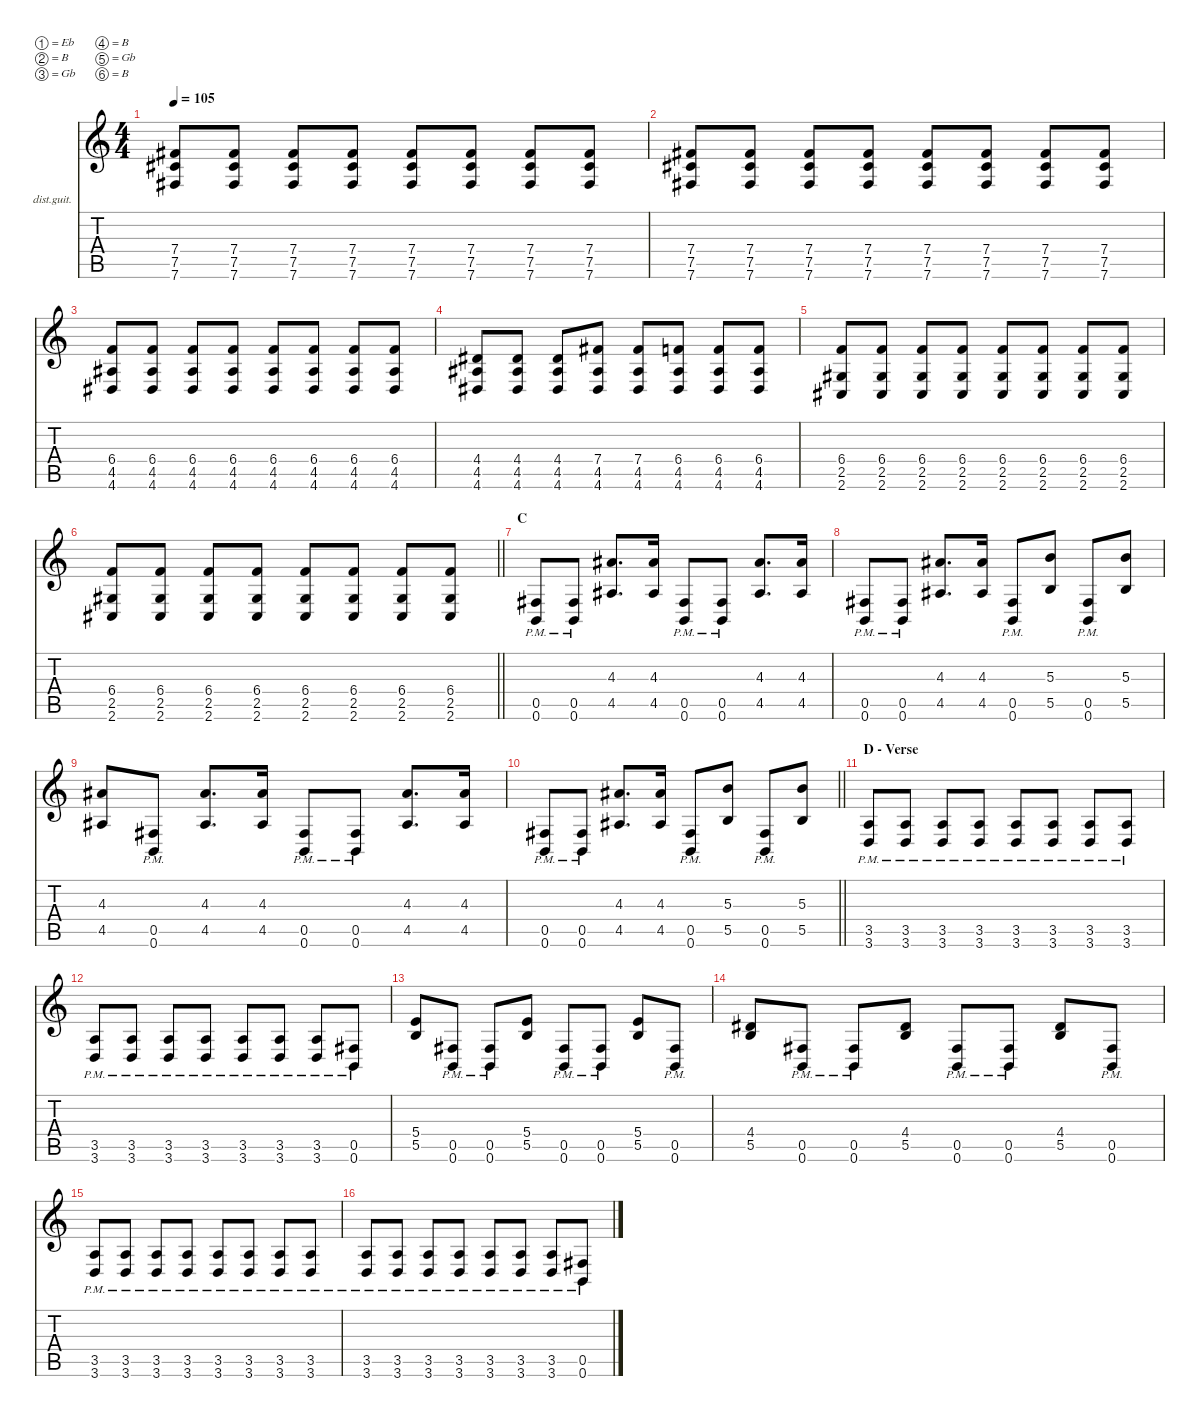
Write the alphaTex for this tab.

\defaultSystemsLayout 4
\hideDynamics
\bracketExtendMode nobrackets
\firstSystemTrackNameOrientation horizontal
\otherSystemsTrackNameOrientation horizontal
\track ("Guitar I" "dist.guit.") {instrument distortionguitar}
\staff {score tabs}
\tuning (Eb4 B3 Gb3 B2 Gb2 B1)
\ts (4 4)
\tempo 105
\clef g2
\ks c
(7.4{acc #} 7.5{acc #} 7.6{acc #}).8{dy f beam Up} (7.4{acc #} 7.5{acc #} 7.6{acc #}).8{beam Up} (7.4{acc #} 7.5{acc #} 7.6{acc #}).8{beam Up} (7.4{acc #} 7.5{acc #} 7.6{acc #}).8{beam Up} (7.4{acc #} 7.5{acc #} 7.6{acc #}).8{beam Up} (7.4{acc #} 7.5{acc #} 7.6{acc #}).8{beam Up} (7.4{acc #} 7.5{acc #} 7.6{acc #}).8{beam Up} (7.4{acc #} 7.5{acc #} 7.6{acc #}).8{beam Up} |
(7.4{acc #} 7.5{acc #} 7.6{acc #}).8{beam Up} (7.4{acc #} 7.5{acc #} 7.6{acc #}).8{beam Up} (7.4{acc #} 7.5{acc #} 7.6{acc #}).8{beam Up} (7.4{acc #} 7.5{acc #} 7.6{acc #}).8{beam Up} (7.4{acc #} 7.5{acc #} 7.6{acc #}).8{beam Up} (7.4{acc #} 7.5{acc #} 7.6{acc #}).8{beam Up} (7.4{acc #} 7.5{acc #} 7.6{acc #}).8{beam Up} (7.4{acc #} 7.5{acc #} 7.6{acc #}).8{beam Up} |
(6.4 4.5{acc #} 4.6{acc #}).8{beam Up} (6.4 4.5{acc #} 4.6{acc #}).8{beam Up} (6.4 4.5{acc #} 4.6{acc #}).8{beam Up} (6.4 4.5{acc #} 4.6{acc #}).8{beam Up} (6.4 4.5{acc #} 4.6{acc #}).8{beam Up} (6.4 4.5{acc #} 4.6{acc #}).8{beam Up} (6.4 4.5{acc #} 4.6{acc #}).8{beam Up} (6.4 4.5{acc #} 4.6{acc #}).8{beam Up} |
(4.4{acc #} 4.5{acc #} 4.6{acc #}).8{beam Up} (4.4{acc #} 4.5{acc #} 4.6{acc #}).8{beam Up} (4.4{acc #} 4.5{acc #} 4.6{acc #}).8{beam Up} (7.4{acc #} 4.5{acc #} 4.6{acc #}).8{beam Up} (7.4{acc #} 4.5{acc #} 4.6{acc #}).8{beam Up} (6.4 4.5{acc #} 4.6{acc #}).8{beam Up} (6.4 4.5{acc #} 4.6{acc #}).8{beam Up} (6.4 4.5{acc #} 4.6{acc #}).8{beam Up} |
(6.4 2.5{acc #} 2.6{acc #}).8{beam Up} (6.4 2.5{acc #} 2.6{acc #}).8{beam Up} (6.4 2.5{acc #} 2.6{acc #}).8{beam Up} (6.4 2.5{acc #} 2.6{acc #}).8{beam Up} (6.4 2.5{acc #} 2.6{acc #}).8{beam Up} (6.4 2.5{acc #} 2.6{acc #}).8{beam Up} (6.4 2.5{acc #} 2.6{acc #}).8{beam Up} (6.4 2.5{acc #} 2.6{acc #}).8{beam Up} |
\barLineRight lightlight
(6.4 2.5{acc #} 2.6{acc #}).8{beam Up} (6.4 2.5{acc #} 2.6{acc #}).8{beam Up} (6.4 2.5{acc #} 2.6{acc #}).8{beam Up} (6.4 2.5{acc #} 2.6{acc #}).8{beam Up} (6.4 2.5{acc #} 2.6{acc #}).8{beam Up} (6.4 2.5{acc #} 2.6{acc #}).8{beam Up} (6.4 2.5{acc #} 2.6{acc #}).8{beam Up} (6.4 2.5{acc #} 2.6{acc #}).8{beam Up} |
\section ("" "C")
(0.5{pm acc #} 0.6{pm}).8{beam Up} (0.5{pm acc #} 0.6{pm}).8{beam Up} (4.3{acc #} 4.5{acc #}).8{d beam Up} (4.3{acc #} 4.5{acc #}).16{beam Up} (0.5{pm acc #} 0.6{pm}).8{beam Up} (0.5{pm acc #} 0.6{pm}).8{beam Up} (4.3{acc #} 4.5{acc #}).8{d beam Up} (4.3{acc #} 4.5{acc #}).16{beam Up} |
(0.5{pm acc #} 0.6{pm}).8{beam Up} (0.5{pm acc #} 0.6{pm}).8{beam Up} (4.3{acc #} 4.5{acc #}).8{d beam Up} (4.3{acc #} 4.5{acc #}).16{beam Up} (0.5{pm acc #} 0.6{pm}).8{beam Up} (5.3 5.5).8{beam Up} (0.5{pm acc #} 0.6{pm}).8{beam Up} (5.3 5.5).8{beam Up} |
(4.3{acc #} 4.5{acc #}).8{beam Up} (0.5{pm acc #} 0.6{pm}).8{beam Up} (4.3{acc #} 4.5{acc #}).8{d beam Up} (4.3{acc #} 4.5{acc #}).16{beam Up} (0.5{pm acc #} 0.6{pm}).8{beam Up} (0.5{pm acc #} 0.6{pm}).8{beam Up} (4.3{acc #} 4.5{acc #}).8{d beam Up} (4.3{acc #} 4.5{acc #}).16{beam Up} |
\barLineRight lightlight
(0.5{pm acc #} 0.6{pm}).8{beam Up} (0.5{pm acc #} 0.6{pm}).8{beam Up} (4.3{acc #} 4.5{acc #}).8{d beam Up} (4.3{acc #} 4.5{acc #}).16{beam Up} (0.5{pm acc #} 0.6{pm}).8{beam Up} (5.3 5.5).8{beam Up} (0.5{pm acc #} 0.6{pm}).8{beam Up} (5.3 5.5).8{beam Up} |
\section ("" "D - Verse")
(3.5{pm} 3.6{pm}).8{beam Up} (3.5{pm} 3.6{pm}).8{beam Up} (3.5{pm} 3.6{pm}).8{beam Up} (3.5{pm} 3.6{pm}).8{beam Up} (3.5{pm} 3.6{pm}).8{beam Up} (3.5{pm} 3.6{pm}).8{beam Up} (3.5{pm} 3.6{pm}).8{beam Up} (3.5{pm} 3.6{pm}).8{beam Up} |
(3.5{pm} 3.6{pm}).8{beam Up} (3.5{pm} 3.6{pm}).8{beam Up} (3.5{pm} 3.6{pm}).8{beam Up} (3.5{pm} 3.6{pm}).8{beam Up} (3.5{pm} 3.6{pm}).8{beam Up} (3.5{pm} 3.6{pm}).8{beam Up} (3.5{pm} 3.6{pm}).8{beam Up} (0.5{pm acc #} 0.6{pm}).8{beam Up} |
(5.4 5.5).8{beam Up} (0.5{pm acc #} 0.6{pm}).8{beam Up} (0.5{pm acc #} 0.6{pm}).8{beam Up} (5.4 5.5).8{beam Up} (0.5{pm acc #} 0.6{pm}).8{beam Up} (0.5{pm acc #} 0.6{pm}).8{beam Up} (5.4 5.5).8{beam Up} (0.5{pm acc #} 0.6{pm}).8{beam Up} |
(4.4{acc #} 5.5).8{beam Up} (0.5{pm acc #} 0.6{pm}).8{beam Up} (0.5{pm acc #} 0.6{pm}).8{beam Up} (4.4{acc #} 5.5).8{beam Up} (0.5{pm acc #} 0.6{pm}).8{beam Up} (0.5{pm acc #} 0.6{pm}).8{beam Up} (4.4{acc #} 5.5).8{beam Up} (0.5{pm acc #} 0.6{pm}).8{beam Up} |
(3.5{pm} 3.6{pm}).8{beam Up} (3.5{pm} 3.6{pm}).8{beam Up} (3.5{pm} 3.6{pm}).8{beam Up} (3.5{pm} 3.6{pm}).8{beam Up} (3.5{pm} 3.6{pm}).8{beam Up} (3.5{pm} 3.6{pm}).8{beam Up} (3.5{pm} 3.6{pm}).8{beam Up} (3.5{pm} 3.6{pm}).8{beam Up} |
(3.5{pm} 3.6{pm}).8{beam Up} (3.5{pm} 3.6{pm}).8{beam Up} (3.5{pm} 3.6{pm}).8{beam Up} (3.5{pm} 3.6{pm}).8{beam Up} (3.5{pm} 3.6{pm}).8{beam Up} (3.5{pm} 3.6{pm}).8{beam Up} (3.5{pm} 3.6{pm}).8{beam Up} (0.5{pm acc #} 0.6{pm}).8{beam Up}
